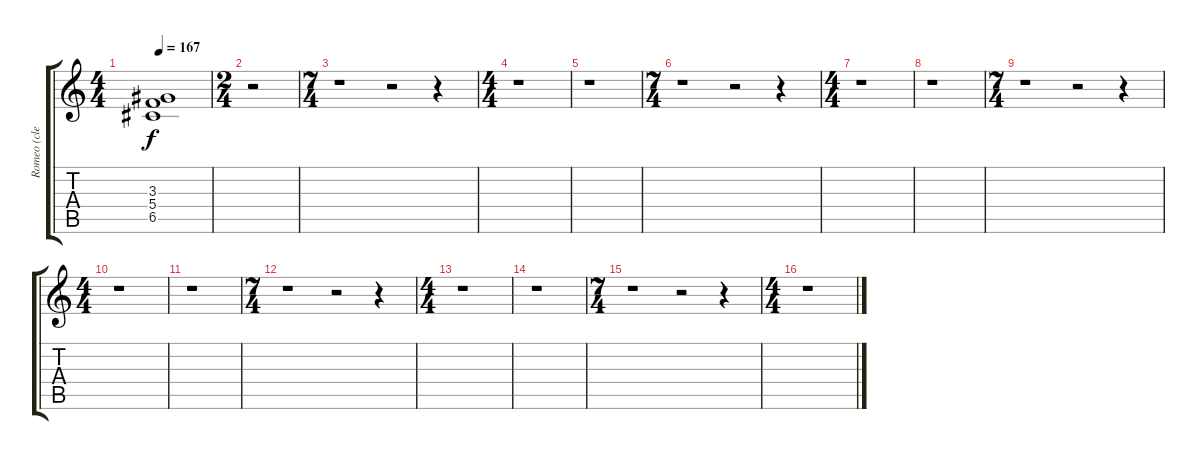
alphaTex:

\track ("Romeo (clean)" "Romeo (cle") {instrument electricguitarclean}
\staff {score tabs}
\tuning (D4 A3 F3 C3 G2 D2) {hide}
\ts (4 4)
\tempo 167
\clef g2
\ks c
(3.3{t} 5.4{t} 6.5{t}).1{dy f} |
\ts (2 4)
r.2 |
\ts (7 4)
r.1 r.2 r.4 |
\ts (4 4)
r.1 |
r.1 |
\ts (7 4)
r.1 r.2 r.4 |
\ts (4 4)
r.1 |
r.1 |
\ts (7 4)
r.1 r.2 r.4 |
\ts (4 4)
r.1 |
r.1 |
\ts (7 4)
r.1 r.2 r.4 |
\ts (4 4)
r.1 |
r.1 |
\ts (7 4)
r.1 r.2 r.4 |
\ts (4 4)
r.1
